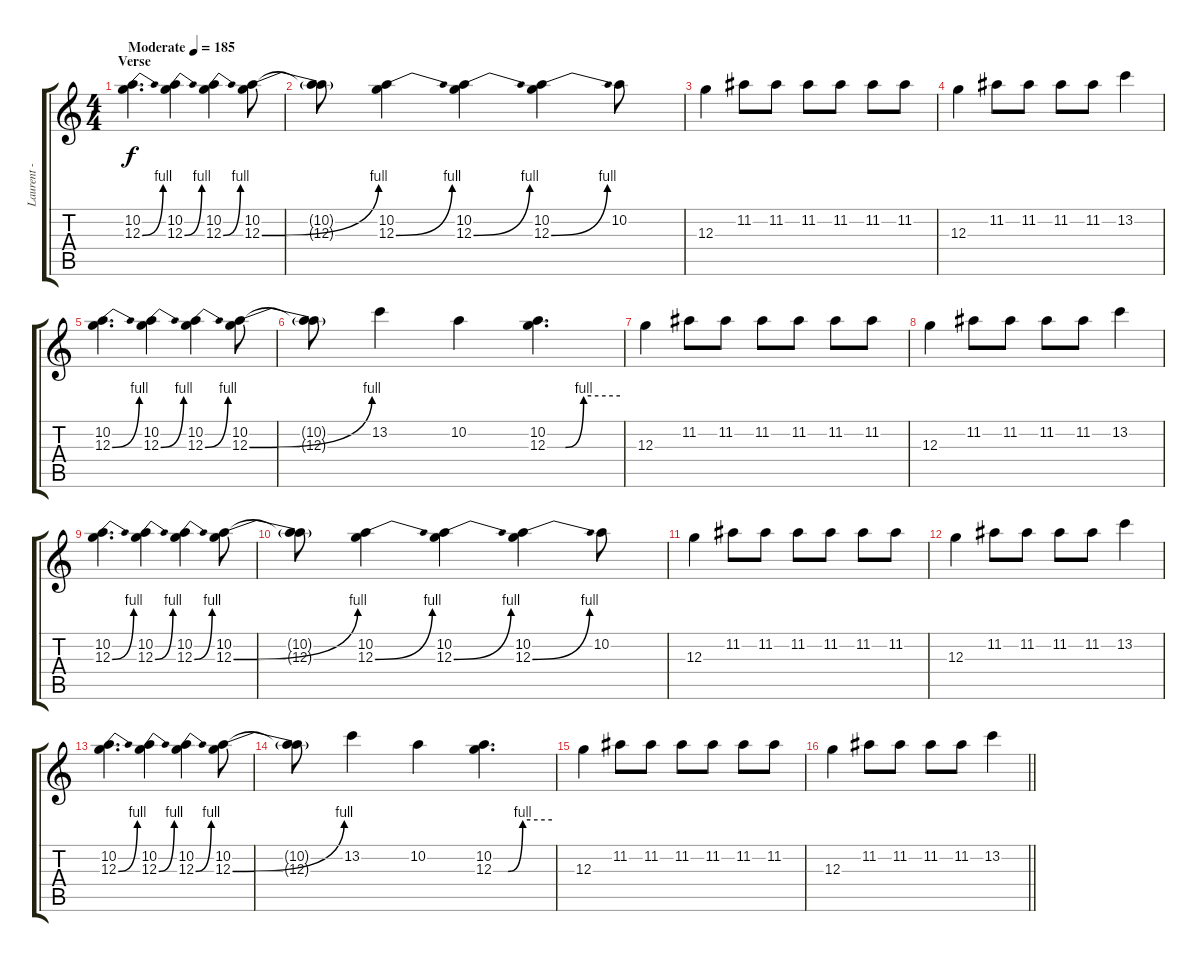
\track ("Laurent - Lead" "Laurent - ") {instrument overdrivenguitar}
\staff {score tabs}
\tuning (E4 B3 G3 D3 A2 D2) {hide}
\ts (4 4)
\section ("" "Verse")
\tempo (185 "Moderate")
\clef g2
\ks c
(10.2 12.3{be (bend 0 0 60 4)}).4{d dy f instrument overdrivenguitar} (10.2 12.3{be (bend 0 0 60 4)}).4 (10.2 12.3{be (bend 0 0 60 4)}).4 (10.2 12.3{be (bend 0 0 60 4)}).8 |
(10.2{t} 12.3{t}).8 (10.2 12.3{be (bend 0 0 60 4)}).4 (10.2 12.3{be (bend 0 0 60 4)}).4 (10.2 12.3{be (bend 0 0 60 4)}).4 10.2.8 |
12.3.4 11.2.8 11.2.8 11.2.8 11.2.8 11.2.8 11.2.8 |
12.3.4 11.2.8 11.2.8 11.2.8 11.2.8 13.2.4 |
(10.2 12.3{be (bend 0 0 60 4)}).4{d} (10.2 12.3{be (bend 0 0 60 4)}).4 (10.2 12.3{be (bend 0 0 60 4)}).4 (10.2 12.3{be (bend 0 0 60 4)}).8 |
(10.2{t} 12.3{t}).8 13.2.4 10.2.4 (10.2 12.3{be (custom 0 0 15 0 30 4 60 4)}).4{d} |
12.3.4 11.2.8 11.2.8 11.2.8 11.2.8 11.2.8 11.2.8 |
12.3.4 11.2.8 11.2.8 11.2.8 11.2.8 13.2.4 |
(10.2 12.3{be (bend 0 0 60 4)}).4{d} (10.2 12.3{be (bend 0 0 60 4)}).4 (10.2 12.3{be (bend 0 0 60 4)}).4 (10.2 12.3{be (bend 0 0 60 4)}).8 |
(10.2{t} 12.3{t}).8 (10.2 12.3{be (bend 0 0 60 4)}).4 (10.2 12.3{be (bend 0 0 60 4)}).4 (10.2 12.3{be (bend 0 0 60 4)}).4 10.2.8 |
12.3.4 11.2.8 11.2.8 11.2.8 11.2.8 11.2.8 11.2.8 |
12.3.4 11.2.8 11.2.8 11.2.8 11.2.8 13.2.4 |
(10.2 12.3{be (bend 0 0 60 4)}).4{d} (10.2 12.3{be (bend 0 0 60 4)}).4 (10.2 12.3{be (bend 0 0 60 4)}).4 (10.2 12.3{be (bend 0 0 60 4)}).8 |
(10.2{t} 12.3{t}).8 13.2.4 10.2.4 (10.2 12.3{be (custom 0 0 15 0 30 4 60 4)}).4{d} |
12.3.4 11.2.8 11.2.8 11.2.8 11.2.8 11.2.8 11.2.8 |
\barLineRight lightlight
12.3.4 11.2.8 11.2.8 11.2.8 11.2.8 13.2.4
